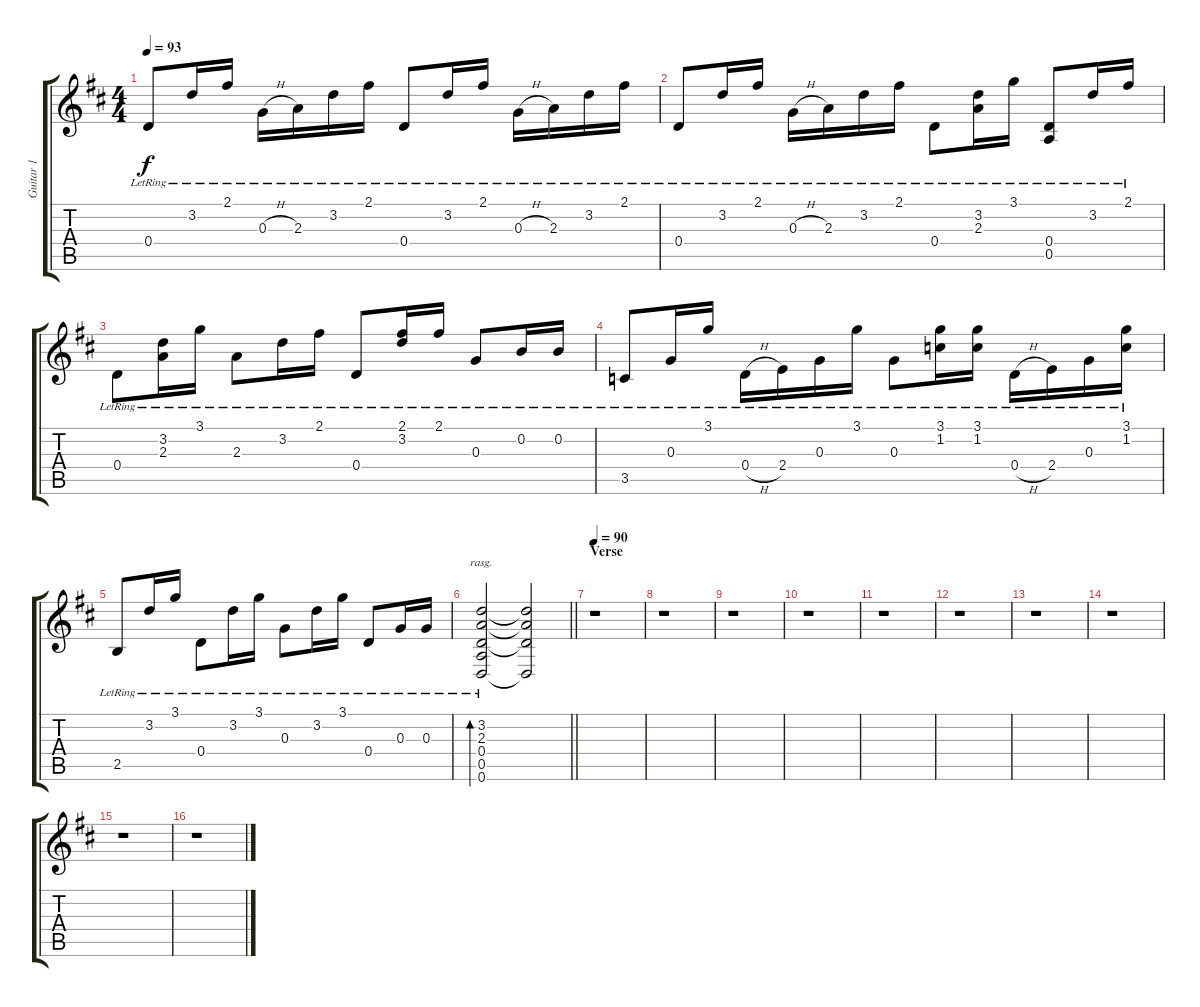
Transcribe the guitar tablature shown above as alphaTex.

\track ("Guitar 1" "Guitar 1") {instrument acousticguitarsteel}
\staff {score tabs}
\tuning (E4 B3 G3 D3 A2 D2) {hide}
\ts (4 4)
\tempo 93
\clef g2
\ks d
0.4{lr}.8{dy f} 3.2{lr}.16 2.1{lr}.16 0.3{h lr}.16 2.3{lr}.16 3.2{lr}.16 2.1{lr}.16 0.4{lr}.8 3.2{lr}.16 2.1{lr}.16 0.3{h lr}.16 2.3{lr}.16 3.2{lr}.16 2.1{lr}.16 |
0.4{lr}.8 3.2{lr}.16 2.1{lr}.16 0.3{h lr}.16 2.3{lr}.16 3.2{lr}.16 2.1{lr}.16 0.4{lr}.8 (3.2{lr} 2.3{lr}).16 3.1{lr}.16 (0.4{lr} 0.5{lr}).8 3.2{lr}.16 2.1{lr}.16 |
0.4{lr}.8 (3.2{lr} 2.3{lr}).16 3.1{lr}.16 2.3{lr}.8 3.2{lr}.16 2.1{lr}.16 0.4{lr}.8 (2.1{lr} 3.2{lr}).16 2.1{lr}.16 0.3{lr}.8 0.2{lr}.16 0.2{lr}.16 |
3.5{lr}.8 0.3{lr}.16 3.1{lr}.16 0.4{h lr}.16 2.4{lr}.16 0.3{lr}.16 3.1{lr}.16 0.3{lr}.8 (3.1{lr} 1.2{lr}).16 (3.1{lr} 1.2{lr}).16 0.4{h lr}.16 2.4{lr}.16 0.3{lr}.16 (3.1{lr} 1.2{lr}).16 |
2.5{lr}.8 3.2{lr}.16 3.1{lr}.16 0.4{lr}.8 3.2{lr}.16 3.1{lr}.16 0.3{lr}.8 3.2{lr}.16 3.1{lr}.16 0.4{lr}.8 0.3{lr}.16 0.3{lr}.16 |
\barLineRight lightlight
(3.2{lr} 2.3{lr} 0.4{lr} 0.5{lr} 0.6{lr}).2{bd 480 rasg ii} (3.2{t} 2.3{t} 0.4{t} 0.6{t}).2 |
\section ("" "Verse")
\tempo 90
r.1 |
r.1 |
r.1 |
r.1 |
r.1 |
r.1 |
r.1 |
r.1 |
r.1 |
r.1
